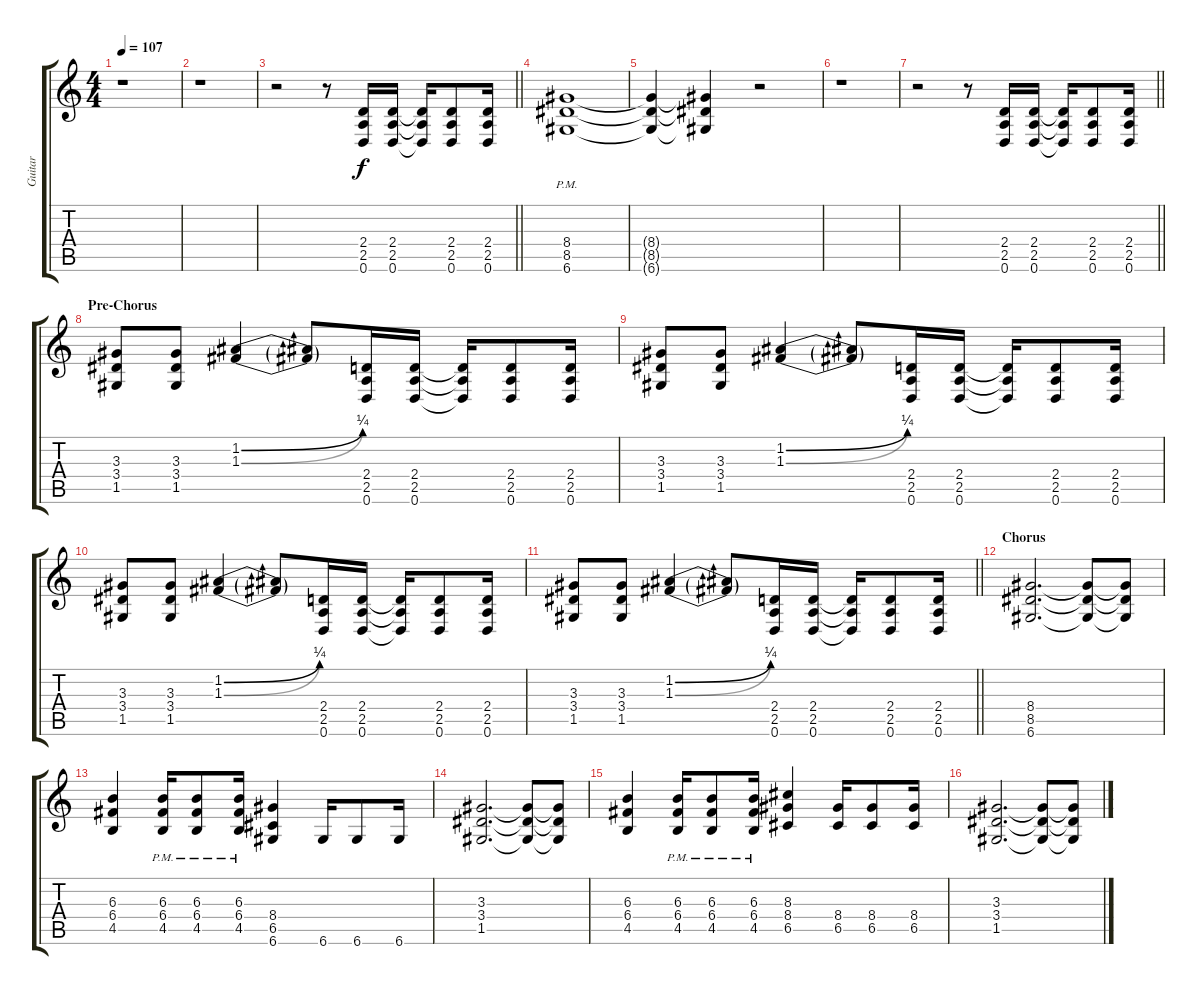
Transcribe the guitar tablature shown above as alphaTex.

\track ("Guitar " "Guitar ") {instrument electricguitarjazz}
\staff {score tabs}
\tuning (D4 A3 F3 C3 G2 D2) {hide}
\ts (4 4)
\tempo 107
\clef g2
\ks c
r.1{dy f} |
r.1 |
\barLineRight lightlight
r.2 r.8 (2.4 2.5 0.6).16 (2.4 2.5 0.6).16 (2.4{t} 2.5{t} 0.6{t}).16 (2.4 2.5 0.6).8 (2.4 2.5 0.6).16 |
(8.4{pm} 8.5{pm} 6.6{pm}).1{volume 10} |
(8.4{t} 8.5{t} 6.6{t}).4 (8.4{t} 8.5{t} 6.6{t}).4 r.2 |
r.1 |
\barLineRight lightlight
r.2{volume 16} r.8 (2.4 2.5 0.6).16 (2.4 2.5 0.6).16 (2.4{t} 2.5{t} 0.6{t}).16 (2.4 2.5 0.6).8 (2.4 2.5 0.6).16 |
\section ("" "Pre-Chorus")
(3.3 3.4 1.5).8 (3.3 3.4 1.5).8 (1.2{be (bend 0 0 60 1)} 1.3{be (bend 0 0 60 1)}).4 (1.2{t} 1.3{t}).8 (2.4 2.5 0.6).16 (2.4 2.5 0.6).16 (2.4{t} 2.5{t} 0.6{t}).16 (2.4 2.5 0.6).8 (2.4 2.5 0.6).16 |
(3.3 3.4 1.5).8 (3.3 3.4 1.5).8 (1.2{be (bend 0 0 60 1)} 1.3{be (bend 0 0 60 1)}).4 (1.2{t} 1.3{t}).8 (2.4 2.5 0.6).16 (2.4 2.5 0.6).16 (2.4{t} 2.5{t} 0.6{t}).16 (2.4 2.5 0.6).8 (2.4 2.5 0.6).16 |
(3.3 3.4 1.5).8 (3.3 3.4 1.5).8 (1.2{be (bend 0 0 60 1)} 1.3{be (bend 0 0 60 1)}).4 (1.2{t} 1.3{t}).8 (2.4 2.5 0.6).16 (2.4 2.5 0.6).16 (2.4{t} 2.5{t} 0.6{t}).16 (2.4 2.5 0.6).8 (2.4 2.5 0.6).16 |
\barLineRight lightlight
(3.3 3.4 1.5).8 (3.3 3.4 1.5).8 (1.2{be (bend 0 0 60 1)} 1.3{be (bend 0 0 60 1)}).4 (1.2{t} 1.3{t}).8 (2.4 2.5 0.6).16 (2.4 2.5 0.6).16 (2.4{t} 2.5{t} 0.6{t}).16 (2.4 2.5 0.6).8 (2.4 2.5 0.6).16 |
\section ("" "Chorus")
(8.4 8.5 6.6).2{d} (8.4{t} 8.5{t} 6.6{t}).8 (8.4{t} 8.5{t} 6.6{t}).8 |
(6.3 6.4 4.5).4 (6.3{pm} 6.4{pm} 4.5{pm}).16 (6.3{pm} 6.4{pm} 4.5{pm}).8 (6.3{pm} 6.4{pm} 4.5{pm}).16 (8.4 6.5 6.6).4 6.6.16 6.6.8 6.6.16 |
(3.3 3.4 1.5).2{d} (3.3{t} 3.4{t} 1.5{t}).8 (3.3{t} 3.4{t} 1.5{t}).8 |
(6.3 6.4 4.5).4 (6.3{pm} 6.4{pm} 4.5{pm}).16 (6.3{pm} 6.4{pm} 4.5{pm}).8 (6.3{pm} 6.4{pm} 4.5{pm}).16 (8.3 8.4 6.5).4 (8.4 6.5).16 (8.4 6.5).8 (8.4 6.5).16 |
(3.3 3.4 1.5).2{d} (3.3{t} 3.4{t} 1.5{t}).8 (3.3{t} 3.4{t} 1.5{t}).8
